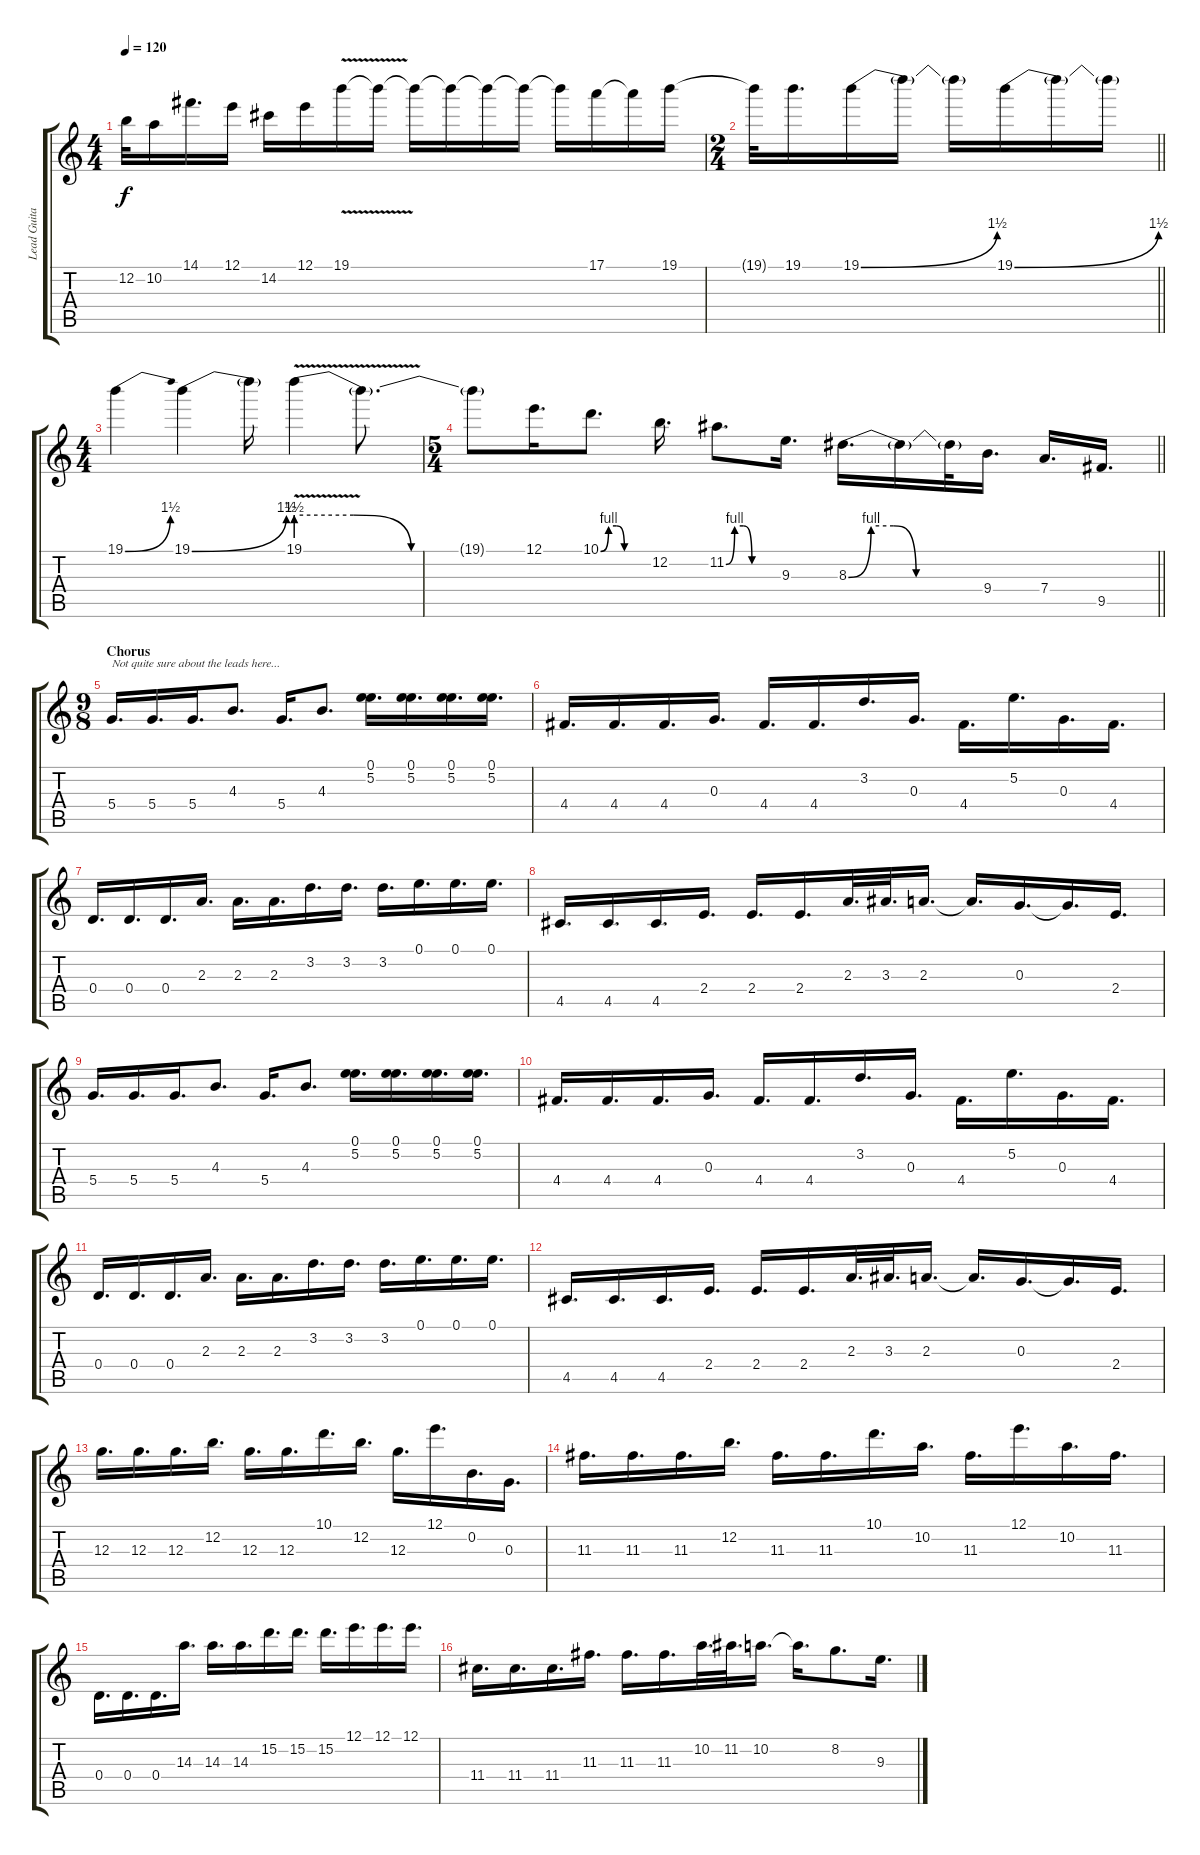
\track ("Lead Guitar" "Lead Guita") {instrument distortionguitar}
\staff {score tabs}
\tuning (E4 B3 G3 D3 A2 B1) {hide}
\ts (4 4)
\tempo 120
\clef g2
\ks c
12.2{t}.32{dy f} 10.2.16 14.1.16{d} 12.1.16 14.2.16 12.1.16 19.1{v}.16 19.1{t}.16 19.1{t}.16 19.1{t}.16 19.1{t}.16 19.1{t}.16 19.1{t}.16 17.1.16 17.1{t}.16 19.1.16 |
\ts (2 4)
\barLineRight lightlight
19.1{t}.32 19.1.16{d} 19.1{be (bend 0 0 60 6)}.16 19.1{t}.16 19.1{t}.16 19.1{be (bend 0 0 60 6)}.16 19.1{t}.16 19.1{t}.16 |
\ts (4 4)
19.1{be (bend 0 0 60 6)}.4 19.1{be (bend 0 0 60 6)}.4 19.1{t}.16 19.1{be (custom 0 6 15 6 30 0 60 0) v}.4 19.1{t}.8{d} |
\ts (5 4)
\barLineRight lightlight
19.1{t}.8 12.1.16{d} 10.1{be (custom 0 0 10 4 20 4 30 0 60 0)}.8{d} 12.2.16{d} 11.2{be (custom 0 0 10 4 20 4 30 0 60 0)}.8{d} 9.3.16{d} 8.3{be (custom 0 0 10 4 20 4 30 0 60 0)}.16{d} 8.3{t}.16 8.3{t}.32 9.4.16{d} 7.4.16{d} 9.5.16{d} |
\ts (9 8)
\section ("" "Chorus")
5.4.16{d txt "Not quite sure about the leads here..." volume 13} 5.4.16{d} 5.4.16{d} 4.3.8{d} 5.4.16{d} 4.3.8{d} (0.1 5.2).16{d} (0.1 5.2).16{d} (0.1 5.2).16{d} (0.1 5.2).16{d} |
4.4.16{d} 4.4.16{d} 4.4.16{d} 0.3.16{d} 4.4.16{d} 4.4.16{d} 3.2.16{d} 0.3.16{d} 4.4.16{d} 5.2.16{d} 0.3.16{d} 4.4.16{d} |
0.4.16{d} 0.4.16{d} 0.4.16{d} 2.3.16{d} 2.3.16{d} 2.3.16{d} 3.2.16{d} 3.2.16{d} 3.2.16{d} 0.1.16{d} 0.1.16{d} 0.1.16{d} |
4.5.16{d} 4.5.16{d} 4.5.16{d} 2.4.16{d} 2.4.16{d} 2.4.16{d} 2.3.32{d} 3.3.32{d} 2.3.16{d} 2.3{t}.16{d} 0.3.16{d} 0.3{t}.16{d} 2.4.16{d} |
5.4.16{d} 5.4.16{d} 5.4.16{d} 4.3.8{d} 5.4.16{d} 4.3.8{d} (0.1 5.2).16{d} (0.1 5.2).16{d} (0.1 5.2).16{d} (0.1 5.2).16{d} |
4.4.16{d} 4.4.16{d} 4.4.16{d} 0.3.16{d} 4.4.16{d} 4.4.16{d} 3.2.16{d} 0.3.16{d} 4.4.16{d} 5.2.16{d} 0.3.16{d} 4.4.16{d} |
0.4.16{d} 0.4.16{d} 0.4.16{d} 2.3.16{d} 2.3.16{d} 2.3.16{d} 3.2.16{d} 3.2.16{d} 3.2.16{d} 0.1.16{d} 0.1.16{d} 0.1.16{d} |
4.5.16{d} 4.5.16{d} 4.5.16{d} 2.4.16{d} 2.4.16{d} 2.4.16{d} 2.3.32{d} 3.3.32{d} 2.3.16{d} 2.3{t}.16{d} 0.3.16{d} 0.3{t}.16{d} 2.4.16{d} |
12.3.16{d volume 12} 12.3.16{d} 12.3.16{d} 12.2.16{d} 12.3.16{d} 12.3.16{d} 10.1.16{d} 12.2.16{d} 12.3.16{d} 12.1.16{d} 0.2.16{d} 0.3.16{d} |
11.3.16{d} 11.3.16{d} 11.3.16{d} 12.2.16{d} 11.3.16{d} 11.3.16{d} 10.1.16{d} 10.2.16{d} 11.3.16{d} 12.1.16{d} 10.2.16{d} 11.3.16{d} |
0.4.16{d} 0.4.16{d} 0.4.16{d} 14.3.16{d} 14.3.16{d} 14.3.16{d} 15.2.16{d} 15.2.16{d} 15.2.16{d} 12.1.16{d} 12.1.16{d} 12.1.16{d} |
11.4.16{d} 11.4.16{d} 11.4.16{d} 11.3.16{d} 11.3.16{d} 11.3.16{d} 10.2.32{d} 11.2.32{d} 10.2.16{d} 10.2{t}.16{d} 8.2.8{d} 9.3.16{d}
